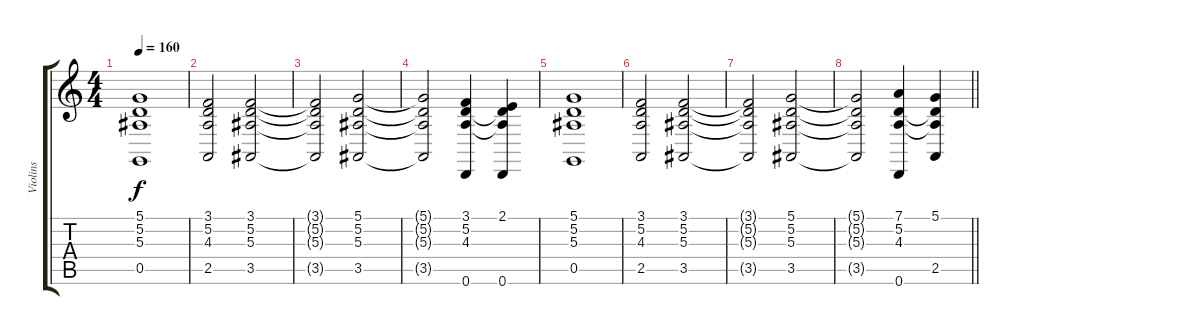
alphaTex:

\track ("Violins" "Violins") {instrument stringensemble1}
\staff {score tabs}
\tuning (D4 A3 F3 C3 G2 D2) {hide}
\ts (4 4)
\tempo 160
\clef g2
\ks c
(5.1 5.2 5.3 0.5).1{dy f} |
(3.1 5.2 4.3 2.5).2 (3.1 5.2 5.3 3.5).2 |
(3.1{t} 5.2{t} 5.3{t} 3.5{t}).2 (5.1 5.2 5.3 3.5).2 |
(5.1{t} 5.2{t} 5.3{t} 3.5{t}).2 (3.1 5.2 4.3 0.6).4 (2.1 5.2{t} 4.3{t} 0.6).4 |
(5.1 5.2 5.3 0.5).1 |
(3.1 5.2 4.3 2.5).2 (3.1 5.2 5.3 3.5).2 |
(3.1{t} 5.2{t} 5.3{t} 3.5{t}).2 (5.1 5.2 5.3 3.5).2 |
\barLineRight lightlight
(5.1{t} 5.2{t} 5.3{t} 3.5{t}).2 (7.1 5.2 4.3 0.6).4 (5.1 5.2{t} 4.3{t} 2.5).4
